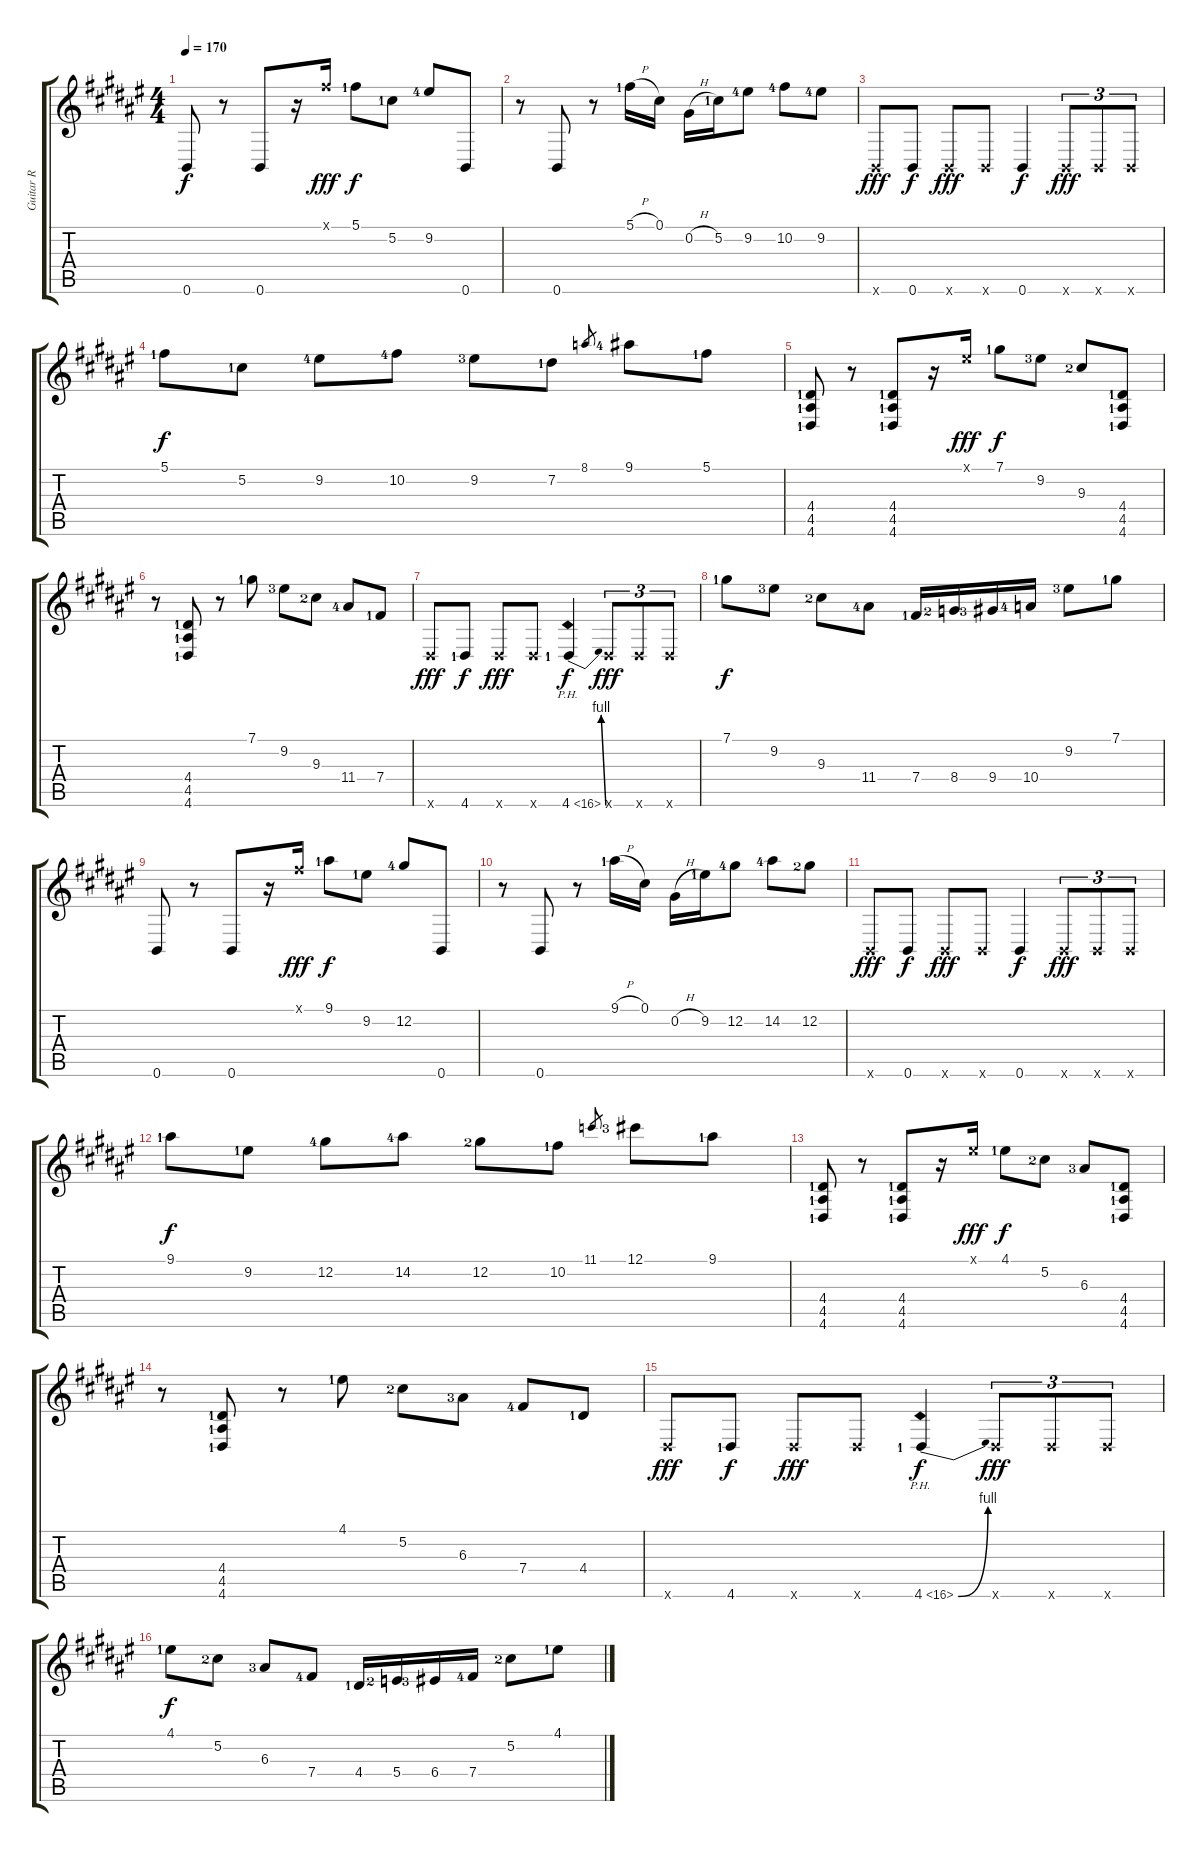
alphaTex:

\track ("Guitar R" "Guitar R") {instrument distortionguitar}
\staff {score tabs}
\tuning (Db4 Ab3 E3 B2 Gb2 B1) {hide}
\ts (4 4)
\tempo 170
\clef g2
\ks d#minor
0.6.8{dy f} r.8 0.6.8 r.16 5.1{x}.16{dy fff} 5.1{lf 2}.8{dy f} 5.2{lf 2}.8 9.2{lf 5}.8 0.6.8 |
r.8 0.6.8 r.8 5.1{h lf 2}.16 0.1.16 0.2{h}.16 5.2{lf 2}.16 9.2{lf 5}.8 10.2{lf 5}.8 9.2{lf 5}.8 |
0.6{x}.8{dy fff} 0.6.8{dy f} 0.6{x}.8{dy fff} 0.6{x}.8 0.6.4{dy f} 0.6{x}.8{tu (3 2) dy fff} 0.6{x}.8{tu (3 2)} 0.6{x}.8{tu (3 2)} |
5.1{lf 2}.8{dy f} 5.2{lf 2}.8 9.2{lf 5}.8 10.2{lf 5}.8 9.2{lf 4}.8 7.2{lf 2}.8 8.1.8{gr} 9.1{lf 5}.8 5.1{lf 2}.8 |
(4.4{lf 2} 4.5{lf 2} 4.6{lf 2}).8 r.8 (4.4{lf 2} 4.5{lf 2} 4.6{lf 2}).8 r.16 4.1{x}.16{dy fff} 7.1{lf 2}.8{dy f} 9.2{lf 4}.8 9.3{lf 3}.8 (4.4{lf 2} 4.5{lf 2} 4.6{lf 2}).8 |
r.8 (4.4{lf 2} 4.5{lf 2} 4.6{lf 2}).8 r.8 7.1{lf 2}.8 9.2{lf 4}.8 9.3{lf 3}.8 11.4{lf 5}.8 7.4{lf 2}.8 |
4.6{x}.8{dy fff} 4.6{lf 2}.8{dy f} 4.6{x}.8{dy fff} 4.6{x}.8 4.6{be (bend 0 0 60 4) ph 12 lf 2}.4{dy f} 4.6{x}.8{tu (3 2) dy fff} 4.6{x}.8{tu (3 2)} 4.6{x}.8{tu (3 2)} |
7.1{lf 2}.8{dy f} 9.2{lf 4}.8 9.3{lf 3}.8 11.4{lf 5}.8 7.4{lf 2}.16 8.4{lf 3}.16 9.4{lf 4}.16 10.4{lf 5}.16 9.2{lf 4}.8 7.1{lf 2}.8 |
0.6.8 r.8 0.6.8 r.16 5.1{x}.16{dy fff} 9.1{lf 2}.8{dy f} 9.2{lf 2}.8 12.2{lf 5}.8 0.6.8 |
r.8 0.6.8 r.8 9.1{h lf 2}.16 0.1.16 0.2{h}.16 9.2{lf 2}.16 12.2{lf 5}.8 14.2{lf 5}.8 12.2{lf 3}.8 |
0.6{x}.8{dy fff} 0.6.8{dy f} 0.6{x}.8{dy fff} 0.6{x}.8 0.6.4{dy f} 0.6{x}.8{tu (3 2) dy fff} 0.6{x}.8{tu (3 2)} 0.6{x}.8{tu (3 2)} |
9.1{lf 2}.8{dy f} 9.2{lf 2}.8 12.2{lf 5}.8 14.2{lf 5}.8 12.2{lf 3}.8 10.2{lf 2}.8 11.1.8{gr} 12.1{lf 4}.8 9.1{lf 2}.8 |
(4.4{lf 2} 4.5{lf 2} 4.6{lf 2}).8 r.8 (4.4{lf 2} 4.5{lf 2} 4.6{lf 2}).8 r.16 4.1{x}.16{dy fff} 4.1{lf 2}.8{dy f} 5.2{lf 3}.8 6.3{lf 4}.8 (4.4{lf 2} 4.5{lf 2} 4.6{lf 2}).8 |
r.8 (4.4{lf 2} 4.5{lf 2} 4.6{lf 2}).8 r.8 4.1{lf 2}.8 5.2{lf 3}.8 6.3{lf 4}.8 7.4{lf 5}.8 4.4{lf 2}.8 |
4.6{x}.8{dy fff} 4.6{lf 2}.8{dy f} 4.6{x}.8{dy fff} 4.6{x}.8 4.6{be (bend 0 0 60 4) ph 12 lf 2}.4{dy f} 4.6{x}.8{tu (3 2) dy fff} 4.6{x}.8{tu (3 2)} 4.6{x}.8{tu (3 2)} |
4.1{lf 2}.8{dy f} 5.2{lf 3}.8 6.3{lf 4}.8 7.4{lf 5}.8 4.4{lf 2}.16 5.4{lf 3}.16 6.4{lf 4}.16 7.4{lf 5}.16 5.2{lf 3}.8 4.1{lf 2}.8
